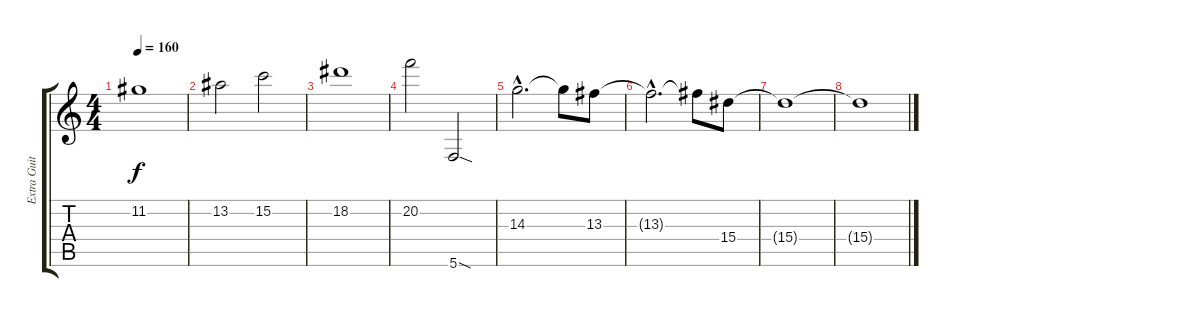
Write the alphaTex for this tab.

\track ("Extra Guitar 2" "Extra Guit") {instrument distortionguitar}
\staff {score tabs}
\tuning (D4 A3 F3 C3 G2 C2) {hide}
\ts (4 4)
\tempo 160
\clef g2
\ks c
11.2.1{dy f instrument distortionguitar} |
13.2.2 15.2.2 |
18.2.1 |
20.2.2 5.6{sod}.2 |
14.3{hac}.2{d} 14.3{t}.8 13.3.8 |
13.3{hac t}.2{d} 13.3{t}.8 15.4.8 |
15.4{t}.1 |
15.4{t}.1
